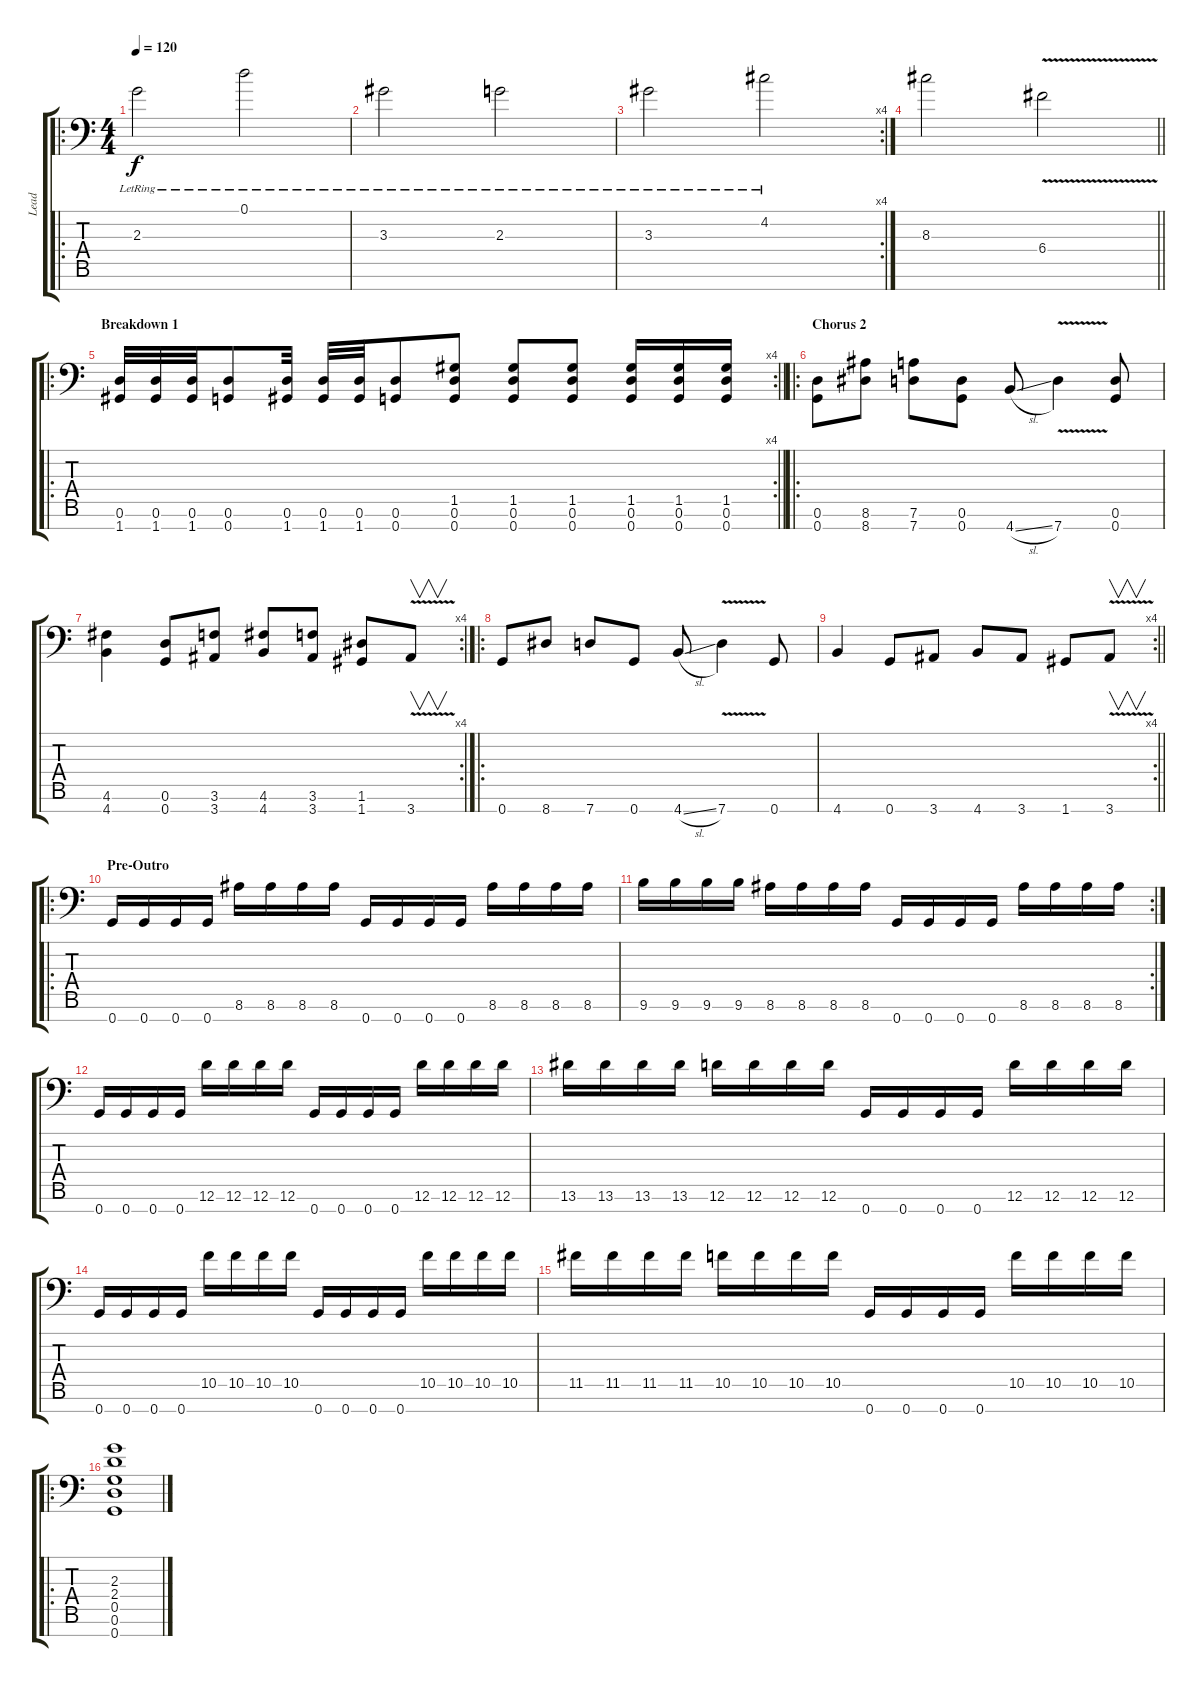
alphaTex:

\track ("Lead" "Lead") {instrument distortionguitar}
\staff {score tabs}
\tuning (D4 A3 F3 C3 G2 D2 G1) {hide}
\ro
\ts (4 4)
\tempo 120
\clef f4
\ks c
2.3{lr}.2{dy f} 0.1{lr}.2 |
3.3{lr}.2 2.3{lr}.2 |
\rc 4
3.3{lr}.2 4.2{lr}.2 |
\barLineRight lightlight
8.3.2 6.4{v}.2 |
\ro
\rc 4
\section ("" "Breakdown 1")
\barLineRight lightlight
(0.6 1.7).32 (0.6 1.7).32 (0.6 1.7).32 (0.6 0.7).8 (0.6 1.7).32 (0.6 1.7).32 (0.6 1.7).32 (0.6 0.7).8 (1.5 0.6 0.7).8 (1.5 0.6 0.7).8 (1.5 0.6 0.7).8 (1.5 0.6 0.7).16 (1.5 0.6 0.7).16 (1.5 0.6 0.7).16 |
\ro
\section ("" "Chorus 2")
(0.6 0.7).8 (8.6 8.7).8 (7.6 7.7).8 (0.6 0.7).8 4.7{sl}.8 7.7{v}.4 (0.6 0.7).8 |
\rc 4
(4.6 4.7).4 (0.6 0.7).8 (3.6 3.7).8 (4.6 4.7).8 (3.6 3.7).8 (1.6 1.7).8 3.7{v}.8{v} |
\ro
0.7.8 8.7.8 7.7.8 0.7.8 4.7{sl}.8 7.7{v}.4 0.7.8 |
\rc 4
\barLineRight lightlight
4.7.4 0.7.8 3.7.8 4.7.8 3.7.8 1.7.8 3.7{v}.8{v} |
\ro
\section ("" "Pre-Outro")
0.7.16 0.7.16 0.7.16 0.7.16 8.6.16 8.6.16 8.6.16 8.6.16 0.7.16 0.7.16 0.7.16 0.7.16 8.6.16 8.6.16 8.6.16 8.6.16 |
\rc 2
9.6.16 9.6.16 9.6.16 9.6.16 8.6.16 8.6.16 8.6.16 8.6.16 0.7.16 0.7.16 0.7.16 0.7.16 8.6.16 8.6.16 8.6.16 8.6.16 |
0.7.16 0.7.16 0.7.16 0.7.16 12.6.16 12.6.16 12.6.16 12.6.16 0.7.16 0.7.16 0.7.16 0.7.16 12.6.16 12.6.16 12.6.16 12.6.16 |
13.6.16 13.6.16 13.6.16 13.6.16 12.6.16 12.6.16 12.6.16 12.6.16 0.7.16 0.7.16 0.7.16 0.7.16 12.6.16 12.6.16 12.6.16 12.6.16 |
0.7.16 0.7.16 0.7.16 0.7.16 10.5.16 10.5.16 10.5.16 10.5.16 0.7.16 0.7.16 0.7.16 0.7.16 10.5.16 10.5.16 10.5.16 10.5.16 |
11.5.16 11.5.16 11.5.16 11.5.16 10.5.16 10.5.16 10.5.16 10.5.16 0.7.16 0.7.16 0.7.16 0.7.16 10.5.16 10.5.16 10.5.16 10.5.16 |
\ro
(2.3 2.4 0.5 0.6 0.7).1
